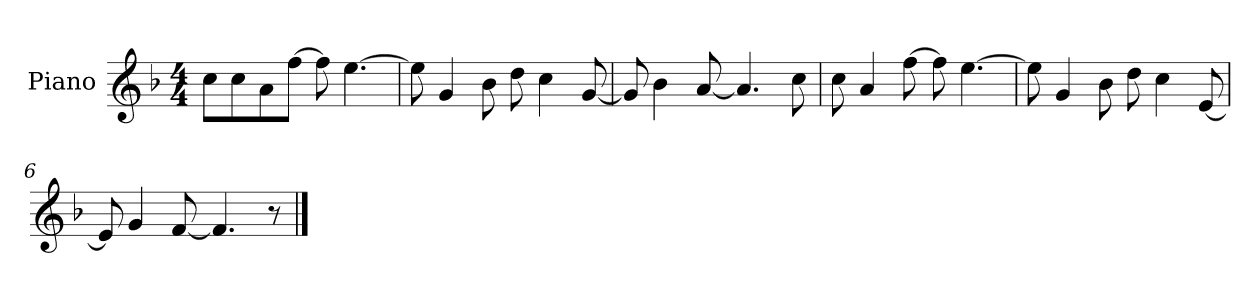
**kern
*part1
*staff1
*I"Piano
*I'P-no
*clefG2
*k[b-]
*M4/4
*MM90
=1
8cc\L
8cc\
8a\
[8ff\J
8ff\]
[4.ee\
=2
8ee\]
4g/
8b-\
8dd\
4cc\
[8g/
=3
8g/]
4b-\
[8a/
4.a/]
8cc\
=4
8cc\
4a/
[8ff\
8ff\]
[4.ee\
=5
8ee\]
4g/
8b-\
8dd\
4cc\
[8e/
!!LO:LB:g=z
=6
8e/]
4g/
[8f/
4.f/]
8r
==
*-
